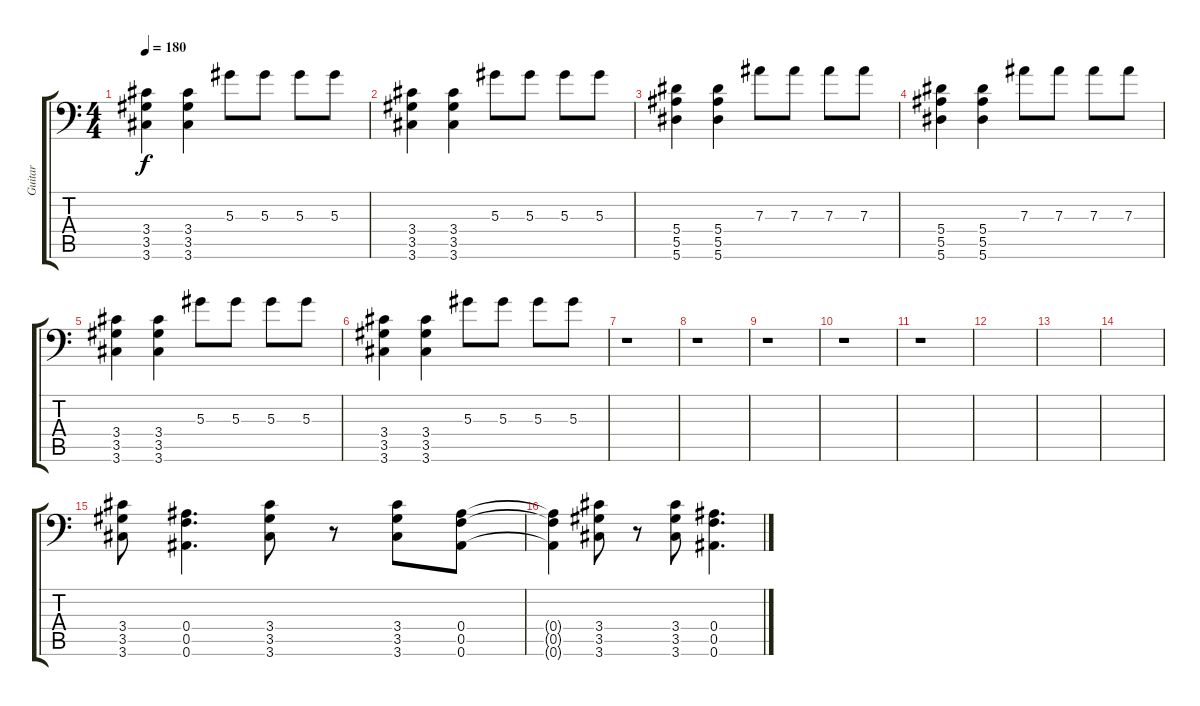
\track ("Guitar" "Guitar") {instrument distortionguitar}
\staff {score tabs}
\tuning (C4 G3 Eb3 Bb2 F2 Bb1) {hide}
\ts (4 4)
\tempo 180
\clef f4
\ks c
(3.4 3.5 3.6).4{dy f} (3.4 3.5 3.6).4 5.3.8 5.3.8 5.3.8 5.3.8 |
(3.4 3.5 3.6).4 (3.4 3.5 3.6).4 5.3.8 5.3.8 5.3.8 5.3.8 |
(5.4 5.5 5.6).4 (5.4 5.5 5.6).4 7.3.8 7.3.8 7.3.8 7.3.8 |
(5.4 5.5 5.6).4 (5.4 5.5 5.6).4 7.3.8 7.3.8 7.3.8 7.3.8 |
(3.4 3.5 3.6).4 (3.4 3.5 3.6).4 5.3.8 5.3.8 5.3.8 5.3.8 |
(3.4 3.5 3.6).4 (3.4 3.5 3.6).4 5.3.8 5.3.8 5.3.8 5.3.8 |
r.1 |
r.1 |
r.1 |
r.1 |
r.1 |
|
|
|
(3.4 3.5 3.6).8 (0.4 0.5 0.6).4{d} (3.4 3.5 3.6).8 r.8 (3.4 3.5 3.6).8 (0.4 0.5 0.6).8 |
(0.4{t} 0.5{t} 0.6{t}).4 (3.4 3.5 3.6).8 r.8 (3.4 3.5 3.6).8 (0.4 0.5 0.6).4{d}
